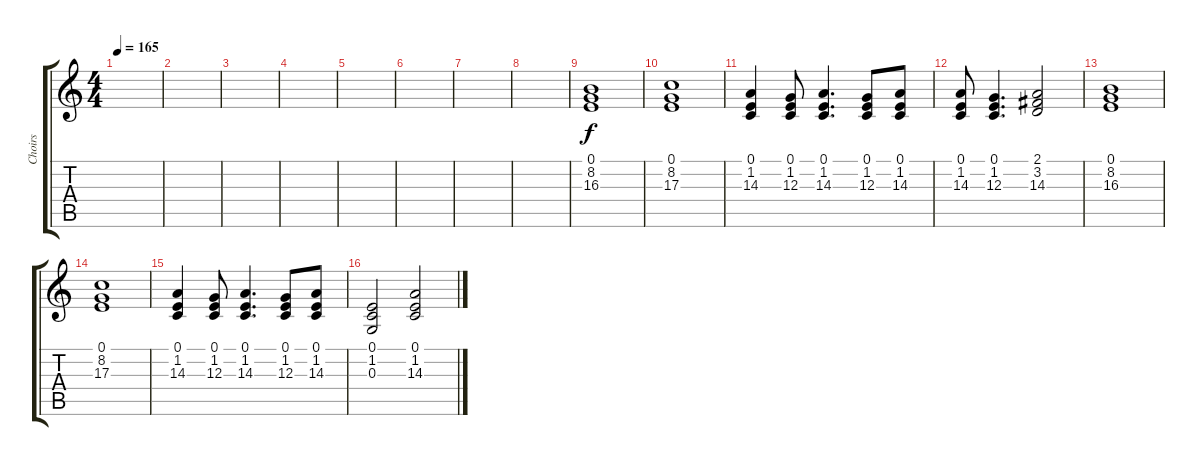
\track ("Choirs" "Choirs") {instrument choiraahs}
\staff {score tabs}
\tuning (E4 B3 G3 D3 A2 E2) {hide}
\ts (4 4)
\tempo 165
\clef g2
\ks c
|
|
|
|
|
|
|
|
(0.1 8.2 16.3).1{volume 10} |
(0.1 8.2 17.3).1 |
(0.1 1.2 14.3).4 (0.1 1.2 12.3).8 (0.1 1.2 14.3).4{d} (0.1 1.2 12.3).8 (0.1 1.2 14.3).8 |
(0.1 1.2 14.3).8 (0.1 1.2 12.3).4{d} (2.1 3.2 14.3).2 |
(0.1 8.2 16.3).1 |
(0.1 8.2 17.3).1 |
(0.1 1.2 14.3).4 (0.1 1.2 12.3).8 (0.1 1.2 14.3).4{d} (0.1 1.2 12.3).8 (0.1 1.2 14.3).8 |
(0.1 1.2 0.3).2 (0.1 1.2 14.3).2
